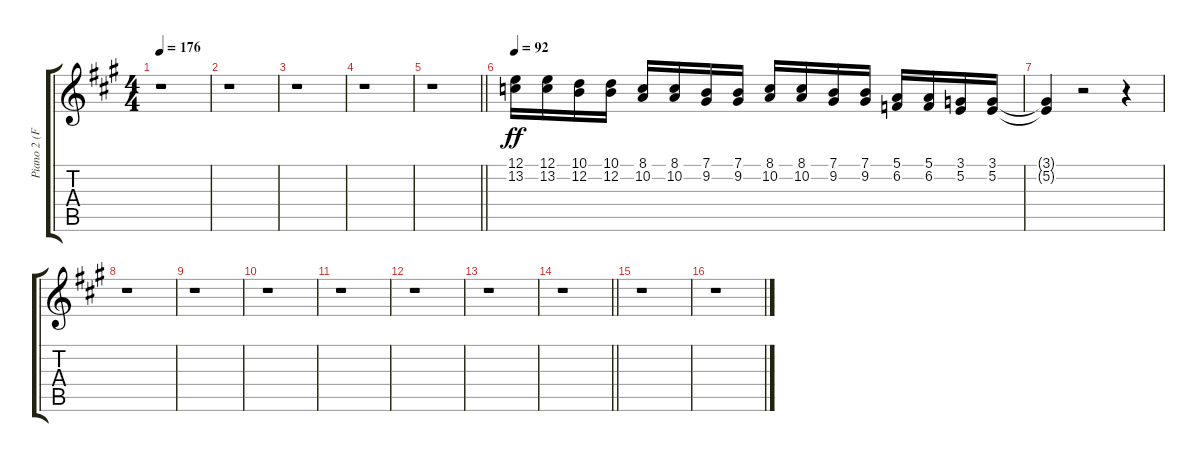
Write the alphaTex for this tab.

\track ("Piano 2 (Fill)" "Piano 2 (F") {instrument brightacousticpiano}
\staff {score tabs}
\tuning (E4 B3 G3 D3 A2 E2) {hide}
\ts (4 4)
\tempo 176
\clef g2
\ks a
r.1{dy ff} |
r.1 |
r.1 |
r.1 |
\barLineRight lightlight
r.1 |
\tempo 92
(12.1 13.2).16 (12.1 13.2).16 (10.1 12.2).16 (10.1 12.2).16 (8.1 10.2).16 (8.1 10.2).16 (7.1 9.2).16 (7.1 9.2).16 (8.1 10.2).16 (8.1 10.2).16 (7.1 9.2).16 (7.1 9.2).16 (5.1 6.2).16 (5.1 6.2).16 (3.1 5.2).16 (3.1 5.2).16 |
(3.1{t} 5.2{t}).4 r.2 r.4 |
r.1 |
r.1 |
r.1 |
r.1 |
r.1 |
r.1 |
\barLineRight lightlight
r.1 |
r.1 |
r.1
